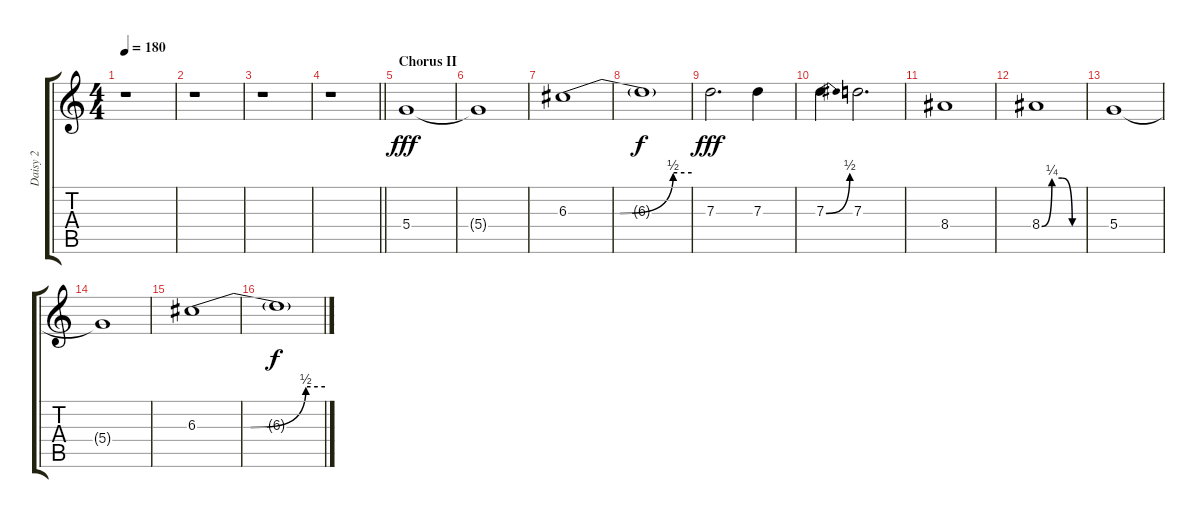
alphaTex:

\track ("Daisy 2" "Daisy 2") {instrument overdrivenguitar}
\staff {score tabs}
\tuning (E4 B3 G3 D3 A2 E2) {hide}
\ts (4 4)
\tempo 180
\clef g2
\ks c
r.1{dy f} |
r.1 |
r.1 |
\barLineRight lightlight
r.1 |
\section ("" "Chorus II")
5.4.1{dy fff} |
5.4{t}.1 |
6.3{be (custom 0 0 25 0 51 2 60 2)}.1 |
6.3{t}.1{dy f} |
7.3.2{d dy fff} 7.3.4 |
7.3{be (bend 0 0 60 2)}.4 7.3.2{d} |
8.4.1 |
8.4{be (custom 0 0 15 1 30 1 45 0 60 0)}.1 |
5.4.1 |
5.4{t}.1 |
6.3{be (custom 0 0 25 0 51 2 60 2)}.1 |
6.3{t}.1{dy f}
